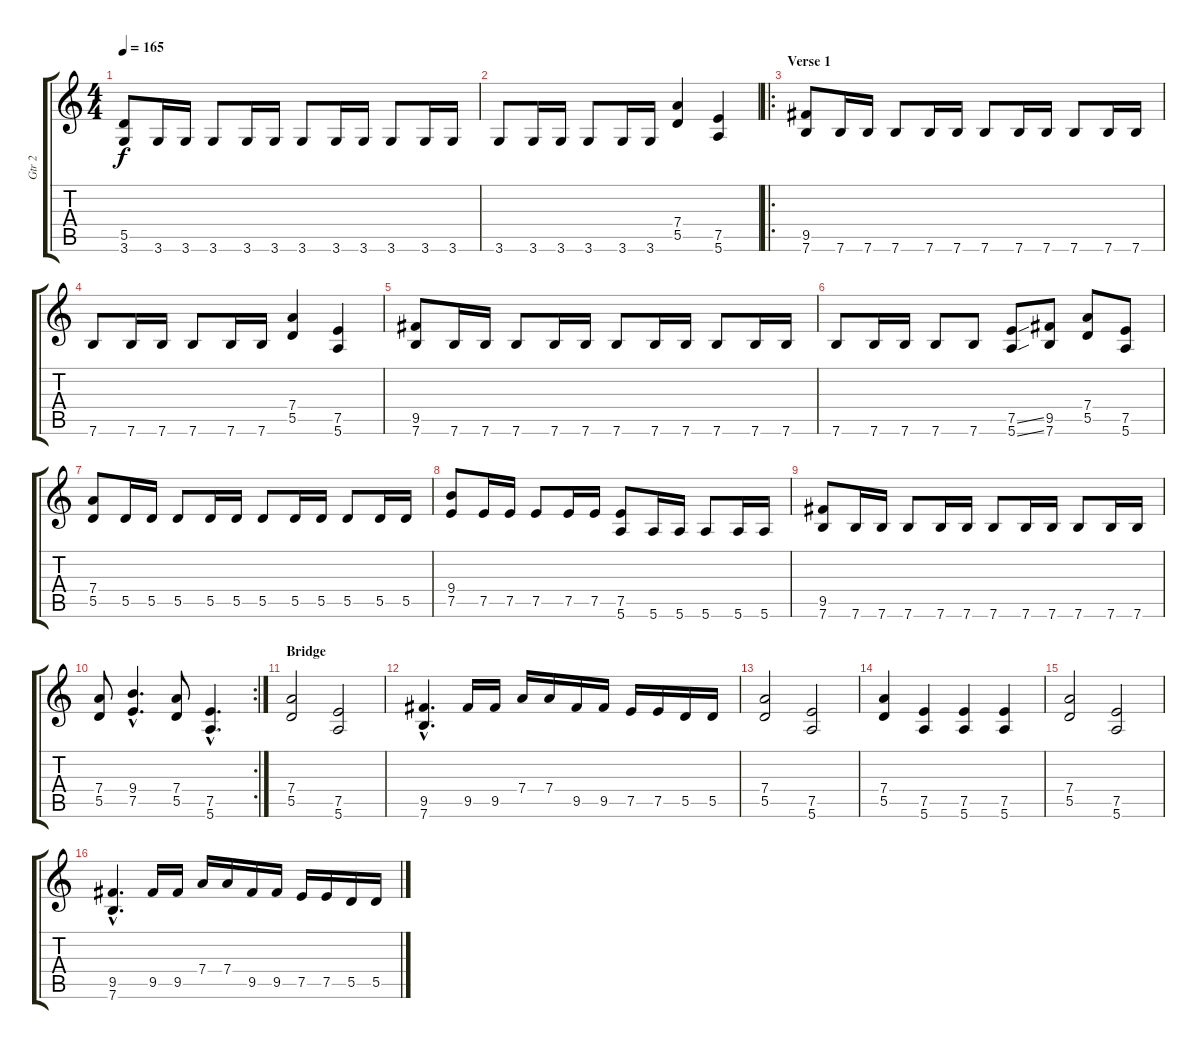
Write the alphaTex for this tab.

\track ("Gtr 2" "Gtr 2") {instrument distortionguitar}
\staff {score tabs}
\tuning (E4 B3 G3 D3 A2 E2) {hide}
\ts (4 4)
\tempo 165
\clef g2
\ks c
(5.5 3.6).8{dy f} 3.6.16 3.6.16 3.6.8 3.6.16 3.6.16 3.6.8 3.6.16 3.6.16 3.6.8 3.6.16 3.6.16 |
3.6.8 3.6.16 3.6.16 3.6.8 3.6.16 3.6.16 (7.4 5.5).4 (7.5 5.6).4 |
\ro
\section ("" "Verse 1")
(9.5 7.6).8 7.6.16 7.6.16 7.6.8 7.6.16 7.6.16 7.6.8 7.6.16 7.6.16 7.6.8 7.6.16 7.6.16 |
7.6.8 7.6.16 7.6.16 7.6.8 7.6.16 7.6.16 (7.4 5.5).4 (7.5 5.6).4 |
(9.5 7.6).8 7.6.16 7.6.16 7.6.8 7.6.16 7.6.16 7.6.8 7.6.16 7.6.16 7.6.8 7.6.16 7.6.16 |
7.6.8 7.6.16 7.6.16 7.6.8 7.6.8 (7.5{ss} 5.6{ss}).8 (9.5 7.6).8 (7.4 5.5).8 (7.5 5.6).8 |
(7.4 5.5).8 5.5.16 5.5.16 5.5.8 5.5.16 5.5.16 5.5.8 5.5.16 5.5.16 5.5.8 5.5.16 5.5.16 |
(9.4 7.5).8 7.5.16 7.5.16 7.5.8 7.5.16 7.5.16 (7.5 5.6).8 5.6.16 5.6.16 5.6.8 5.6.16 5.6.16 |
(9.5 7.6).8 7.6.16 7.6.16 7.6.8 7.6.16 7.6.16 7.6.8 7.6.16 7.6.16 7.6.8 7.6.16 7.6.16 |
\rc 2
(7.4 5.5).8 (9.4{hac} 7.5{hac}).4{d} (7.4 5.5).8 (7.5{hac} 5.6{hac}).4{d} |
\section ("" "Bridge")
(7.4 5.5).2 (7.5 5.6).2 |
(9.5{hac} 7.6{hac}).4{d} 9.5.16 9.5.16 7.4.16 7.4.16 9.5.16 9.5.16 7.5.16 7.5.16 5.5.16 5.5.16 |
(7.4 5.5).2 (7.5 5.6).2 |
(7.4 5.5).4 (7.5 5.6).4 (7.5 5.6).4 (7.5 5.6).4 |
(7.4 5.5).2 (7.5 5.6).2 |
(9.5{hac} 7.6{hac}).4{d} 9.5.16 9.5.16 7.4.16 7.4.16 9.5.16 9.5.16 7.5.16 7.5.16 5.5.16 5.5.16
